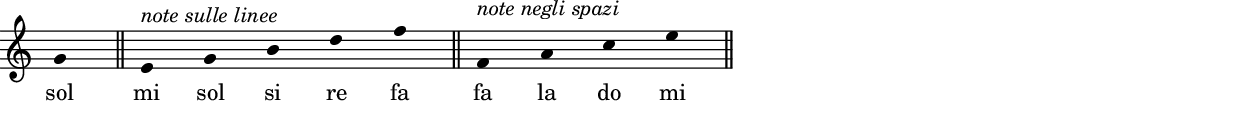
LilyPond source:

%% Generated by lilypond-book
%% Options: [indent=0\mm]
\include "lilypond-book-preamble.ly"


% ****************************************************************
% Start cut-&-pastable-section
% ****************************************************************



\paper {
  indent = 0\mm
}

\layout {
  
}





% ****************************************************************
% ly snippet:
% ****************************************************************
\sourcefileline 142
\include "italiano.ly" #(set-global-staff-size 17.82 )
    melodia = { \cadenzaOn \set Score.timing = ##f
      \relative do' { \override Staff.Stem #'transparent = ##t \clef treble
          sol'4  \bar "||"  mi4  ^\markup { \italic "note sulle linee" } sol si re fa  \bar "||"
          fa,4                   ^\markup { \italic "note negli spazi" } la do mi       \bar "||" }  }
    parola = \lyricmode { sol mi sol si re fa fa la do mi }
    \score { \new Staff << \new Voice = "one" { \melodia } \new Lyrics \lyricsto "one" \parola >> }
    \layout { line-width = #124 ragged-last = ##f \context { \Staff \remove "Time_signature_engraver" } }
    


% ****************************************************************
% end ly snippet
% ****************************************************************
